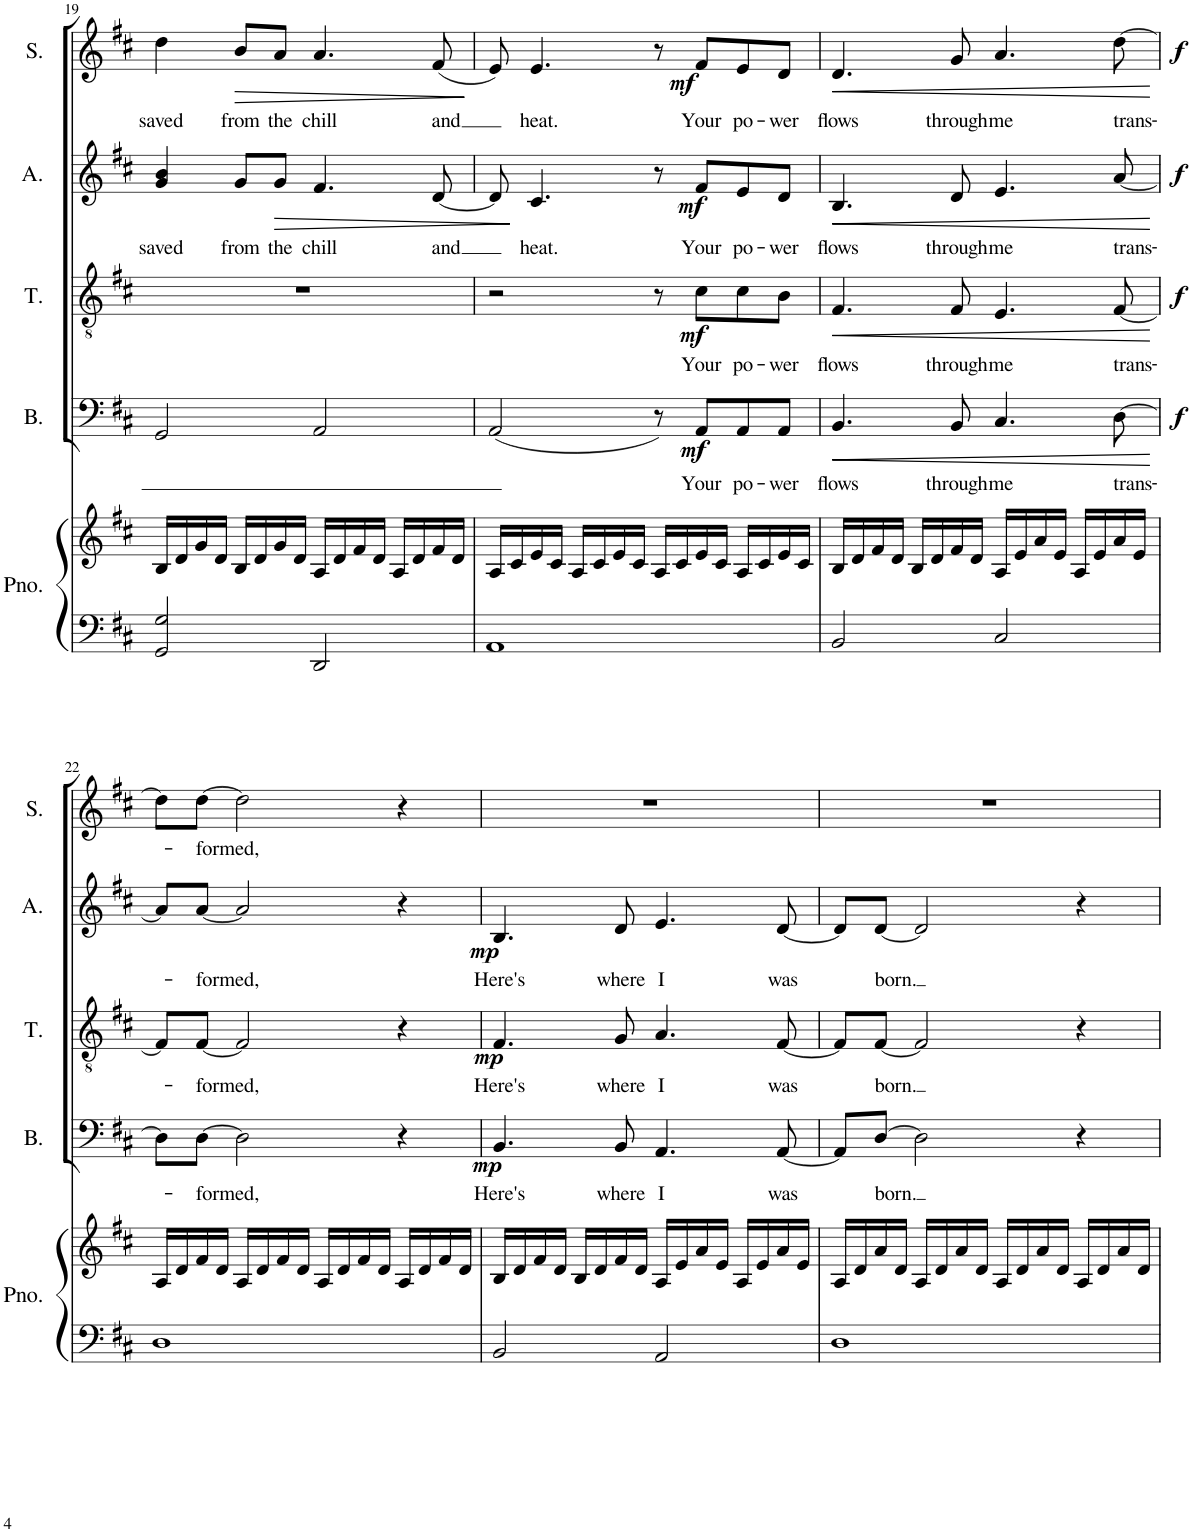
**kern	**kern	**kern	**text	**dynam	**kern	**text	**dynam	**kern	**text	**dynam	**kern	**text	**dynam
*part5	*part5	*part4	*part4	*part4	*part3	*part3	*part3	*part2	*part2	*part2	*part1	*part1	*part1
*staff6	*staff5	*staff4	*staff4	*staff4	*staff3	*staff3	*staff3	*staff2	*staff2	*staff2	*staff1	*staff1	*staff1
*I"Piano	*	*I"Bass	*	*	*I"Tenor	*	*	*I"Alto	*	*	*I"Soprano	*	*
*I'Pno.	*	*I'B.	*	*	*I'T.	*	*	*I'A.	*	*	*I'S.	*	*
!!LO:PB:g=z
*clefF4	*clefG2	*clefF4	*	*	*clefGv2	*	*	*clefG2	*	*	*clefG2	*	*
*k[f#c#]	*k[f#c#]	*k[f#c#]	*	*	*k[f#c#]	*	*	*k[f#c#]	*	*	*k[f#c#]	*	*
*M4/4	*M4/4	*M4/4	*	*	*M4/4	*	*	*M4/4	*	*	*M4/4	*	*
=19	=19	=19	=19	=19	=19	=19	=19	=19	=19	=19	=19	=19	=19
!	!	!	!	!	!	!	!	!	!LO:LY:b	!	!	!LO:LY:b	!
2GG/ 2G/	16B/LL	2GG/	.	.	1r	.	.	4g/ 4b/	saved	.	4dd\	saved	.
.	16d/	.	.	.	.	.	.	.	.	.	.	.	.
.	16g/	.	.	.	.	.	.	.	.	.	.	.	.
.	16d/JJ	.	.	.	.	.	.	.	.	.	.	.	.
!	!	!	!	!	!	!	!	!	!LO:LY:b	!	!	!LO:LY:b	!LO:HP:b
.	16B/LL	.	.	.	.	.	.	8g/L	from	.	8b/L	from	>
.	16d/	.	.	.	.	.	.	.	.	.	.	.	.
!	!	!	!	!	!	!	!	!	!LO:LY:b	!LO:HP:b	!	!LO:LY:b	!
.	16g/	.	.	.	.	.	.	8g/J	the	>	8a/J	the	.
.	16d/JJ	.	.	.	.	.	.	.	.	.	.	.	.
!	!	!	!	!	!	!	!	!	!LO:LY:b	!	!	!LO:LY:b	!
2DD/	16A/LL	2AA/	.	.	.	.	.	4.f#/	chill	.	4.a/	chill	.
.	16d/	.	.	.	.	.	.	.	.	.	.	.	.
.	16f#/	.	.	.	.	.	.	.	.	.	.	.	.
.	16d/JJ	.	.	.	.	.	.	.	.	.	.	.	.
.	16A/LL	.	.	.	.	.	.	.	.	.	.	.	.
.	16d/	.	.	.	.	.	.	.	.	.	.	.	.
!	!	!	!	!	!	!	!	!	!LO:LY:b	!	!	!LO:LY:b	!
.	16f#/	.	.	.	.	.	.	[8d/	and	.	(8f#/	and	.
.	16d/JJ	.	.	.	.	.	.	.	.	.	.	.	.
.	.	.	.	.	.	.	.	.	.	]	.	.	]
=20	=20	=20	=20	=20	=20	=20	=20	=20	=20	=20	=20	=20	=20
1AA	16A/LL	(2AA/	.	.	2r	.	.	8d/]	.	.	8e/)	.	.
.	16c#/	.	.	.	.	.	.	.	.	.	.	.	.
!	!	!	!	!	!	!	!	!	!LO:LY:b	!	!	!LO:LY:b	!
.	16e/	.	.	.	.	.	.	4.c#/	heat.	.	4.e/	heat.	.
.	16c#/JJ	.	.	.	.	.	.	.	.	.	.	.	.
.	16A/LL	.	.	.	.	.	.	.	.	.	.	.	.
.	16c#/	.	.	.	.	.	.	.	.	.	.	.	.
.	16e/	.	.	.	.	.	.	.	.	.	.	.	.
.	16c#/JJ	.	.	.	.	.	.	.	.	.	.	.	.
.	16A/LL	8r)	.	.	8r	.	.	8r	.	.	8r	.	.
.	16c#/	.	.	.	.	.	.	.	.	.	.	.	.
!	!	!	!LO:LY:b	!LO:DY:b	!	!LO:LY:b	!LO:DY:b	!	!LO:LY:b	!LO:DY:b	!	!LO:LY:b	!LO:DY:b
.	16e/	8AA/L	Your	mf	8c#\L	Your	mf	8f#/L	Your	mf	8f#/L	Your	mf
.	16c#/JJ	.	.	.	.	.	.	.	.	.	.	.	.
!	!	!	!LO:LY:b	!	!	!LO:LY:b	!	!	!LO:LY:b	!	!	!LO:LY:b	!
.	16A/LL	8AA/	po-	.	8c#\	po-	.	8e/	po-	.	8e/	po-	.
.	16c#/	.	.	.	.	.	.	.	.	.	.	.	.
!	!	!	!LO:LY:b	!	!	!LO:LY:b	!	!	!LO:LY:b	!	!	!LO:LY:b	!
.	16e/	8AA/J	-wer	.	8B\J	-wer	.	8d/J	-wer	.	8d/J	-wer	.
.	16c#/JJ	.	.	.	.	.	.	.	.	.	.	.	.
=21	=21	=21	=21	=21	=21	=21	=21	=21	=21	=21	=21	=21	=21
!	!	!	!LO:LY:b	!LO:HP:b	!	!LO:LY:b	!LO:HP:b	!	!LO:LY:b	!LO:HP:b	!	!LO:LY:b	!LO:HP:b
2BB/	16B/LL	4.BB/	flows	<	4.F#/	flows	<	4.B/	flows	<	4.d/	flows	<
.	16d/	.	.	.	.	.	.	.	.	.	.	.	.
.	16f#/	.	.	.	.	.	.	.	.	.	.	.	.
.	16d/JJ	.	.	.	.	.	.	.	.	.	.	.	.
.	16B/LL	.	.	.	.	.	.	.	.	.	.	.	.
.	16d/	.	.	.	.	.	.	.	.	.	.	.	.
!	!	!	!LO:LY:b	!	!	!LO:LY:b	!	!	!LO:LY:b	!	!	!LO:LY:b	!
.	16f#/	8BB/	through	.	8F#/	through	.	8d/	through	.	8g/	through	.
.	16d/JJ	.	.	.	.	.	.	.	.	.	.	.	.
!	!	!	!LO:LY:b	!	!	!LO:LY:b	!	!	!LO:LY:b	!	!	!LO:LY:b	!
2C#/	16A/LL	4.C#/	me	.	4.E/	me	.	4.e/	me	.	4.a/	me	.
.	16e/	.	.	.	.	.	.	.	.	.	.	.	.
.	16a/	.	.	.	.	.	.	.	.	.	.	.	.
.	16e/JJ	.	.	.	.	.	.	.	.	.	.	.	.
.	16A/LL	.	.	.	.	.	.	.	.	.	.	.	.
.	16e/	.	.	.	.	.	.	.	.	.	.	.	.
!	!	!	!LO:LY:b	!LO:DY:b	!	!LO:LY:b	!LO:DY:b	!	!LO:LY:b	!LO:DY:b	!	!LO:LY:b	!LO:DY:b
.	16a/	[8D\	trans-	f	[8F#/	trans-	f	[8a/	trans-	f	[8dd\	trans-	f
.	16e/JJ	.	.	.	.	.	.	.	.	.	.	.	.
.	.	.	.	[	.	.	[	.	.	[	.	.	[
!!LO:LB:g=z
=22	=22	=22	=22	=22	=22	=22	=22	=22	=22	=22	=22	=22	=22
1D	16A/LL	8D\L]	.	.	8F#/L]	.	.	8a/L]	.	.	8dd\L]	.	.
.	16d/	.	.	.	.	.	.	.	.	.	.	.	.
!	!	!	!LO:LY:b	!	!	!LO:LY:b	!	!	!LO:LY:b	!	!	!LO:LY:b	!
.	16f#/	[8D\J	-formed,	.	[8F#/J	-formed,	.	[8a/J	-formed,	.	[8dd\J	-formed,	.
.	16d/JJ	.	.	.	.	.	.	.	.	.	.	.	.
.	16A/LL	2D\]	.	.	2F#/]	.	.	2a/]	.	.	2dd\]	.	.
.	16d/	.	.	.	.	.	.	.	.	.	.	.	.
.	16f#/	.	.	.	.	.	.	.	.	.	.	.	.
.	16d/JJ	.	.	.	.	.	.	.	.	.	.	.	.
.	16A/LL	.	.	.	.	.	.	.	.	.	.	.	.
.	16d/	.	.	.	.	.	.	.	.	.	.	.	.
.	16f#/	.	.	.	.	.	.	.	.	.	.	.	.
.	16d/JJ	.	.	.	.	.	.	.	.	.	.	.	.
.	16A/LL	4r	.	.	4r	.	.	4r	.	.	4r	.	.
.	16d/	.	.	.	.	.	.	.	.	.	.	.	.
.	16f#/	.	.	.	.	.	.	.	.	.	.	.	.
.	16d/JJ	.	.	.	.	.	.	.	.	.	.	.	.
=23	=23	=23	=23	=23	=23	=23	=23	=23	=23	=23	=23	=23	=23
!	!	!	!LO:LY:b	!LO:DY:b	!	!LO:LY:b	!LO:DY:b	!	!LO:LY:b	!LO:DY:b	!	!	!
2BB/	16B/LL	4.BB/	Here's	mp	4.F#/	Here's	mp	4.B/	Here's	mp	1r	.	.
.	16d/	.	.	.	.	.	.	.	.	.	.	.	.
.	16f#/	.	.	.	.	.	.	.	.	.	.	.	.
.	16d/JJ	.	.	.	.	.	.	.	.	.	.	.	.
.	16B/LL	.	.	.	.	.	.	.	.	.	.	.	.
.	16d/	.	.	.	.	.	.	.	.	.	.	.	.
!	!	!	!LO:LY:b	!	!	!LO:LY:b	!	!	!LO:LY:b	!	!	!	!
.	16f#/	8BB/	where	.	8G/	where	.	8d/	where	.	.	.	.
.	16d/JJ	.	.	.	.	.	.	.	.	.	.	.	.
!	!	!	!LO:LY:b	!	!	!LO:LY:b	!	!	!LO:LY:b	!	!	!	!
2AA/	16A/LL	4.AA/	I	.	4.A/	I	.	4.e/	I	.	.	.	.
.	16e/	.	.	.	.	.	.	.	.	.	.	.	.
.	16a/	.	.	.	.	.	.	.	.	.	.	.	.
.	16e/JJ	.	.	.	.	.	.	.	.	.	.	.	.
.	16A/LL	.	.	.	.	.	.	.	.	.	.	.	.
.	16e/	.	.	.	.	.	.	.	.	.	.	.	.
!	!	!	!LO:LY:b	!	!	!LO:LY:b	!	!	!LO:LY:b	!	!	!	!
.	16a/	[8AA/	was	.	[8F#/	was	.	[8d/	was	.	.	.	.
.	16e/JJ	.	.	.	.	.	.	.	.	.	.	.	.
=24	=24	=24	=24	=24	=24	=24	=24	=24	=24	=24	=24	=24	=24
1D	16A/LL	8AA/L]	.	.	8F#/L]	.	.	8d/L]	.	.	1r	.	.
.	16d/	.	.	.	.	.	.	.	.	.	.	.	.
!	!	!	!LO:LY:b	!	!	!LO:LY:b	!	!	!LO:LY:b	!	!	!	!
.	16a/	[8D/J	born.	.	[8F#/J	born.	.	[8d/J	born.	.	.	.	.
.	16d/JJ	.	.	.	.	.	.	.	.	.	.	.	.
.	16A/LL	2D\]	.	.	2F#/]	.	.	2d/]	.	.	.	.	.
.	16d/	.	.	.	.	.	.	.	.	.	.	.	.
.	16a/	.	.	.	.	.	.	.	.	.	.	.	.
.	16d/JJ	.	.	.	.	.	.	.	.	.	.	.	.
.	16A/LL	.	.	.	.	.	.	.	.	.	.	.	.
.	16d/	.	.	.	.	.	.	.	.	.	.	.	.
.	16a/	.	.	.	.	.	.	.	.	.	.	.	.
.	16d/JJ	.	.	.	.	.	.	.	.	.	.	.	.
.	16A/LL	4r	.	.	4r	.	.	4r	.	.	.	.	.
.	16d/	.	.	.	.	.	.	.	.	.	.	.	.
.	16a/	.	.	.	.	.	.	.	.	.	.	.	.
.	16d/JJ	.	.	.	.	.	.	.	.	.	.	.	.
=	=	=	=	=	=	=	=	=	=	=	=	=	=
*-	*-	*-	*-	*-	*-	*-	*-	*-	*-	*-	*-	*-	*-
